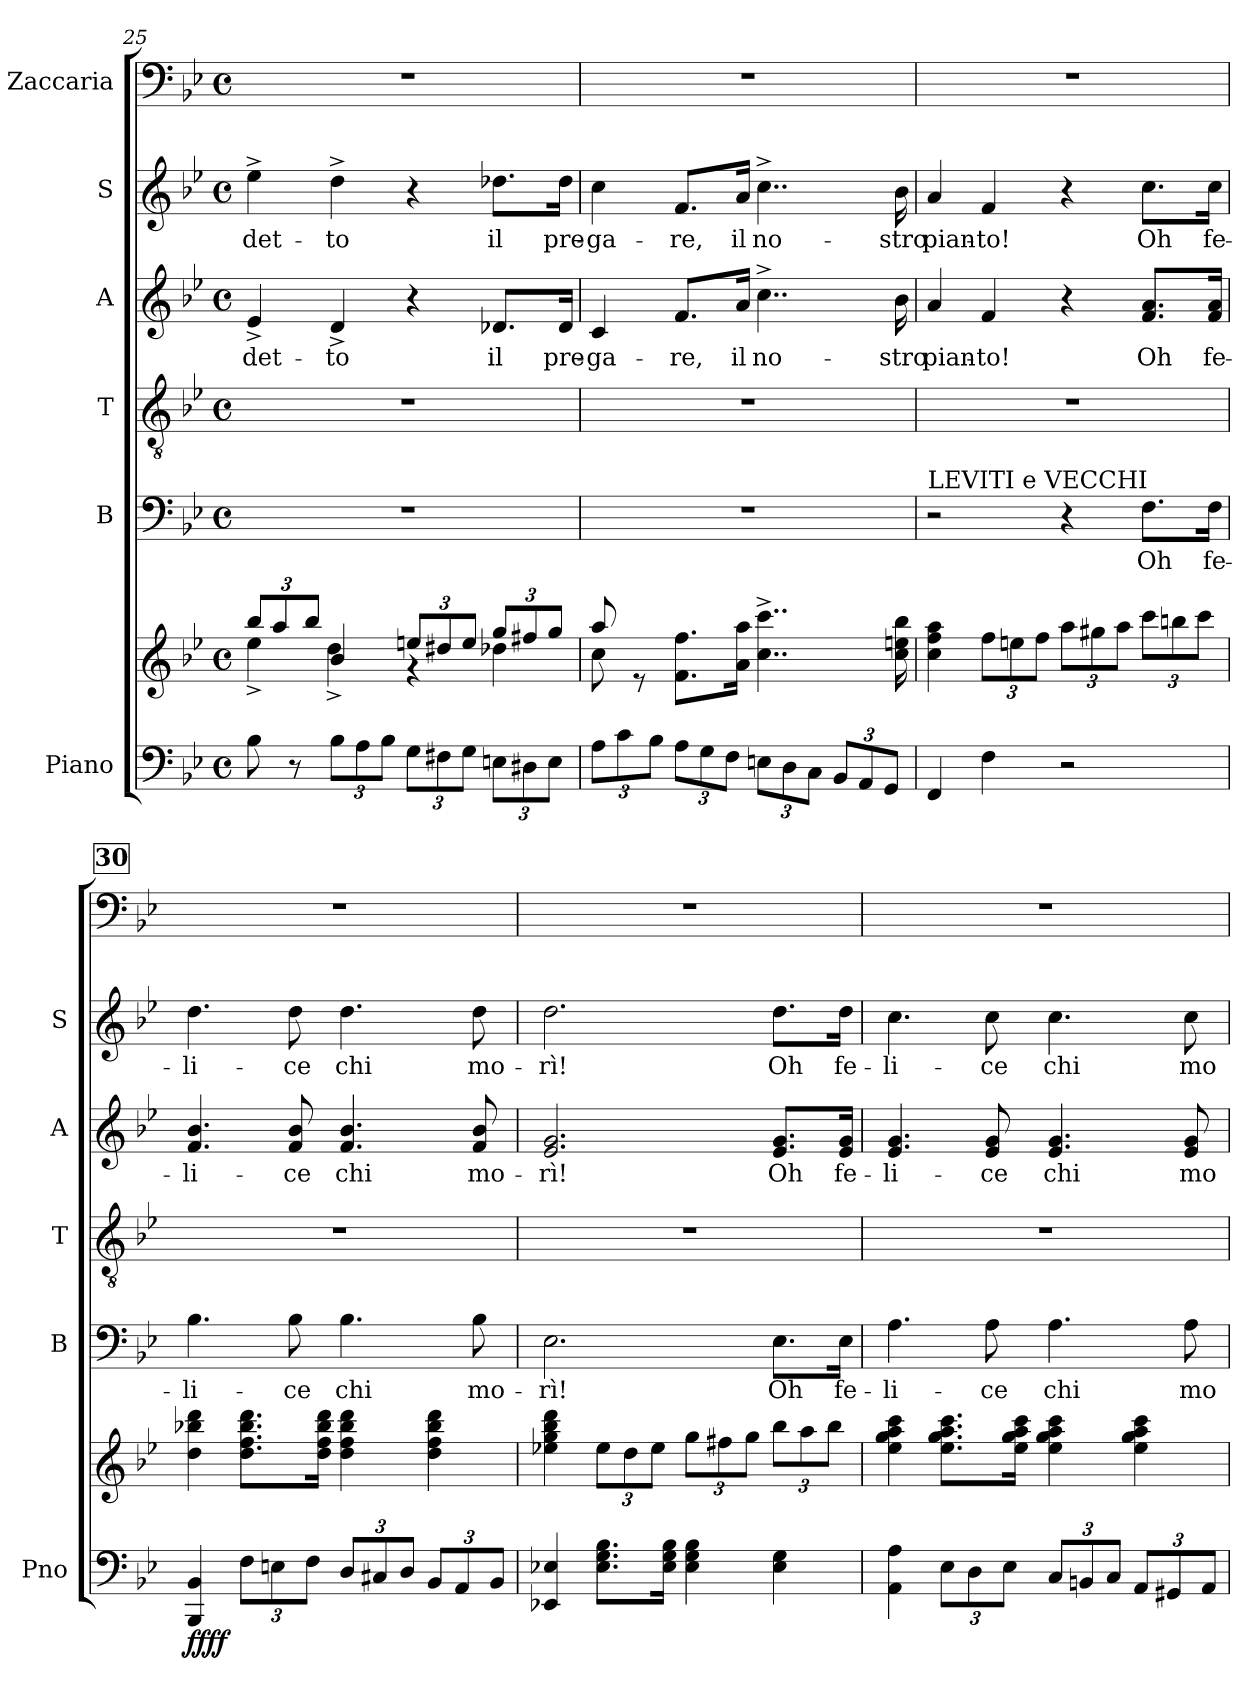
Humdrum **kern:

**kern	**kern	**dynam	**kern	**text	**kern	**kern	**text	**kern	**text	**kern
*part6	*part6	*part6	*part5	*part5	*part4	*part3	*part3	*part2	*part2	*part1
*staff7	*staff6	*staff6/7	*staff5	*staff5	*staff4	*staff3	*staff3	*staff2	*staff2	*staff1
*I"Piano	*	*	*I"B	*	*I"T	*I"A	*	*I"S	*	*I"Zaccaria
*I'Pno	*	*	*I'B	*	*I'T	*I'A	*	*I'S	*	*
*clefF4	*clefG2	*	*clefF4	*	*clefGv2	*clefG2	*	*clefG2	*	*clefF4
*k[b-e-]	*k[b-e-]	*	*k[b-e-]	*	*k[b-e-]	*k[b-e-]	*	*k[b-e-]	*	*k[b-e-]
*M4/4	*M4/4	*	*M4/4	*	*M4/4	*M4/4	*	*M4/4	*	*M4/4
*met(c)	*met(c)	*	*met(c)	*	*met(c)	*met(c)	*	*met(c)	*	*met(c)
*	*Xbrackettup	*	*	*	*	*	*	*	*	*
=25	=25	=25	=25	=25	=25	=25	=25	=25	=25	=25
*	*^	*	*	*	*	*	*	*	*	*
!	!	!	!	!	!	!	!	!LO:LY:b	!	!LO:LY:b	!
8B-\	12bb-/L	4ee-^\	.	1r	.	1r	4e-^/	-det-	4ee-^\	-det-	1r
.	12aa/	.	.	.	.	.	.	.	.	.	.
8r	.	.	.	.	.	.	.	.	.	.	.
.	12bb-/J	.	.	.	.	.	.	.	.	.	.
*Xbrackettup	*	*	*	*	*	*	*	*	*	*	*
!	!	!	!	!	!	!	!	!LO:LY:b	!	!LO:LY:b	!
12B-\L	4b-/	4dd^\	.	.	.	.	4d^/	-to	4dd^\	-to	.
12A\	.	.	.	.	.	.	.	.	.	.	.
12B-\J	.	.	.	.	.	.	.	.	.	.	.
12G\L	12een/L	4rg	.	.	.	.	4r	.	4r	.	.
12F#X\	12dd#X/	.	.	.	.	.	.	.	.	.	.
12G\J	12ee/J	.	.	.	.	.	.	.	.	.	.
!	!	!	!	!	!	!	!	!LO:LY:b	!	!LO:LY:b	!
12En\L	12gg/L	4dd-X\	.	.	.	.	8.d-X/L	il	8.dd-X\L	il	.
12D#X\	12ff#X/	.	.	.	.	.	.	.	.	.	.
12E\J	12gg/J	.	.	.	.	.	.	.	.	.	.
!	!	!	!	!	!	!	!	!LO:LY:b	!	!LO:LY:b	!
.	.	.	.	.	.	.	16d-/Jk	pre-	16dd-\Jk	pre-	.
!!LO:PB:g=z
=26	=26	=26	=26	=26	=26	=26	=26	=26	=26	=26	=26
!	!	!	!	!	!	!	!	!LO:LY:b	!	!LO:LY:b	!
12A\L	8aa/	8cc\	.	1r	.	1r	4c/	-ga-	4cc\	-ga-	1r
12c\	.	.	.	.	.	.	.	.	.	.	.
.	8re	2..ryy	.	.	.	.	.	.	.	.	.
12B-\J	.	.	.	.	.	.	.	.	.	.	.
!	!	!	!	!	!	!	!	!LO:LY:b	!	!LO:LY:b	!
12A\L	8.f\ 8.ff\L	.	.	.	.	.	8.f/L	-re,	8.f/L	-re,	.
12G\	.	.	.	.	.	.	.	.	.	.	.
12F\J	.	.	.	.	.	.	.	.	.	.	.
!	!	!	!	!	!	!	!	!LO:LY:b	!	!LO:LY:b	!
.	16a\ 16aa\Jk	.	.	.	.	.	16a/Jk	il	16a/Jk	il	.
!	!	!	!	!	!	!	!	!LO:LY:b	!	!LO:LY:b	!
12En\L	4..cc\^ 4..ccc\^	.	.	.	.	.	4..cc^\	no-	4..cc^\	no-	.
12D\	.	.	.	.	.	.	.	.	.	.	.
12C\J	.	.	.	.	.	.	.	.	.	.	.
12BB-/L	.	.	.	.	.	.	.	.	.	.	.
12AA/	.	.	.	.	.	.	.	.	.	.	.
12GG/J	.	.	.	.	.	.	.	.	.	.	.
!	!	!	!	!	!	!	!	!LO:LY:b	!	!LO:LY:b	!
.	16cc\ 16een\ 16bb-\	.	.	.	.	.	16b-\	-stro	16b-\	-stro	.
*	*v	*v	*	*	*	*	*	*	*	*	*
=27	=27	=27	=27	=27	=27	=27	=27	=27	=27	=27
!	!	!	!LO:TX:a:t=LEVITI e VECCHI	!	!	!	!	!	!	!
!	!	!	!	!	!	!	!LO:LY:b	!	!LO:LY:b	!
4FF/	4cc\ 4ff\ 4aa\	.	2r	.	1r	4a/	pian-	4a/	pian-	1r
!	!	!	!	!	!	!	!LO:LY:b	!	!LO:LY:b	!
4F\	12ff\L	.	.	.	.	4f/	-to!	4f/	-to!	.
.	12een\	.	.	.	.	.	.	.	.	.
.	12ff\J	.	.	.	.	.	.	.	.	.
2r	12aa\L	.	4r	.	.	4r	.	4r	.	.
.	12gg#X\	.	.	.	.	.	.	.	.	.
.	12aa\J	.	.	.	.	.	.	.	.	.
!	!	!	!	!LO:LY:b	!	!	!LO:LY:b	!	!LO:LY:b	!
.	12ccc\L	.	8.F\L	Oh	.	8.f/ 8.a!/L	Oh	8.cc\L	Oh	.
.	12bbn\	.	.	.	.	.	.	.	.	.
.	12ccc\J	.	.	.	.	.	.	.	.	.
!	!	!	!	!LO:LY:b	!	!	!LO:LY:b	!	!LO:LY:b	!
.	.	.	16F\Jk	fe-	.	16f/ 16a!/Jk	fe-	16cc\Jk	fe-	.
!!LO:REH:place=s1:a:B:fs=14:t=30
=28	=28	=28	=28	=28	=28	=28	=28	=28	=28	=28
!	!	!LO:DY:b=2	!	!LO:LY:b	!	!	!LO:LY:b	!	!LO:LY:b	!
!	!	!LO:DY:n=1:b	!	!	!	!	!	!	!	!
4BBB-/ 4BB-/	4dd\ 4bb-X\ 4ddd\	ff ff	4.B-\	-li-	1r	4.f/ 4.b-!/	-li-	4.dd\	-li-	1r
12F\L	8.dd\ 8.ff\ 8.bb-\ 8.ddd\L	.	.	.	.	.	.	.	.	.
12En\	.	.	.	.	.	.	.	.	.	.
!	!	!	!	!LO:LY:b	!	!	!LO:LY:b	!	!LO:LY:b	!
.	.	.	8B-\	-ce	.	8f/ 8b-!/	-ce	8dd\	-ce	.
12F\J	.	.	.	.	.	.	.	.	.	.
.	16dd\ 16ff\ 16bb-\ 16ddd\Jk	.	.	.	.	.	.	.	.	.
!	!	!	!	!LO:LY:b	!	!	!LO:LY:b	!	!LO:LY:b	!
12D/L	4dd\ 4ff\ 4bb-\ 4ddd\	.	4.B-\	chi	.	4.f/ 4.b-!/	chi	4.dd\	chi	.
12C#X/	.	.	.	.	.	.	.	.	.	.
12D/J	.	.	.	.	.	.	.	.	.	.
12BB-/L	4dd\ 4ff\ 4bb-\ 4ddd\	.	.	.	.	.	.	.	.	.
12AA/	.	.	.	.	.	.	.	.	.	.
!	!	!	!	!LO:LY:b	!	!	!LO:LY:b	!	!LO:LY:b	!
.	.	.	8B-\	mo-	.	8f/ 8b-!/	mo-	8dd\	mo-	.
12BB-/J	.	.	.	.	.	.	.	.	.	.
!!LO:LB:g=z
=29	=29	=29	=29	=29	=29	=29	=29	=29	=29	=29
!	!	!	!	!LO:LY:b	!	!	!LO:LY:b	!	!LO:LY:b	!
4EE-X/ 4E-X/	4ee-X\ 4gg\ 4bb-\ 4ddd\	.	2.E-\	-rì!	1r	2.e-/ 2.g!/	-rì!	2.dd\	-rì!	1r
8.E-\ 8.G\ 8.B-\L	12ee-\L	.	.	.	.	.	.	.	.	.
.	12dd\	.	.	.	.	.	.	.	.	.
.	12ee-\J	.	.	.	.	.	.	.	.	.
16E-\ 16G\ 16B-\Jk	.	.	.	.	.	.	.	.	.	.
4E-\ 4G\ 4B-\	12gg\L	.	.	.	.	.	.	.	.	.
.	12ff#X\	.	.	.	.	.	.	.	.	.
.	12gg\J	.	.	.	.	.	.	.	.	.
!	!	!	!	!LO:LY:b	!	!	!LO:LY:b	!	!LO:LY:b	!
4E-\ 4G\	12bb-\L	.	8.E-\L	Oh	.	8.e-/ 8.g!/L	Oh	8.dd\L	Oh	.
.	12aa\	.	.	.	.	.	.	.	.	.
.	12bb-\J	.	.	.	.	.	.	.	.	.
!	!	!	!	!LO:LY:b	!	!	!LO:LY:b	!	!LO:LY:b	!
.	.	.	16E-\Jk	fe-	.	16e-/ 16g!/Jk	fe-	16dd\Jk	fe-	.
=30	=30	=30	=30	=30	=30	=30	=30	=30	=30	=30
!	!	!	!	!LO:LY:b	!	!	!LO:LY:b	!	!LO:LY:b	!
4AA\ 4A\	4ee-\ 4gg\ 4aa\ 4ccc\	.	4.A\	-li-	1r	4.e-/ 4.g!/	-li-	4.cc\	-li-	1r
12E-\L	8.ee-\ 8.gg\ 8.aa\ 8.ccc\L	.	.	.	.	.	.	.	.	.
12D\	.	.	.	.	.	.	.	.	.	.
!	!	!	!	!LO:LY:b	!	!	!LO:LY:b	!	!LO:LY:b	!
.	.	.	8A\	-ce	.	8e-/ 8g!/	-ce	8cc\	-ce	.
12E-\J	.	.	.	.	.	.	.	.	.	.
.	16ee-\ 16gg\ 16aa\ 16ccc\Jk	.	.	.	.	.	.	.	.	.
!	!	!	!	!LO:LY:b	!	!	!LO:LY:b	!	!LO:LY:b	!
12C/L	4ee-\ 4gg\ 4aa\ 4ccc\	.	4.A\	chi	.	4.e-/ 4.g!/	chi	4.cc\	chi	.
12BBn/	.	.	.	.	.	.	.	.	.	.
12C/J	.	.	.	.	.	.	.	.	.	.
12AA/L	4ee-\ 4gg\ 4aa\ 4ccc\	.	.	.	.	.	.	.	.	.
12GG#X/	.	.	.	.	.	.	.	.	.	.
!	!	!	!	!LO:LY:b	!	!	!LO:LY:b	!	!LO:LY:b	!
.	.	.	8A\	mo-	.	8e-/ 8g!/	mo-	8cc\	mo-	.
12AA/J	.	.	.	.	.	.	.	.	.	.
=	=	=	=	=	=	=	=	=	=	=
*-	*-	*-	*-	*-	*-	*-	*-	*-	*-	*-
